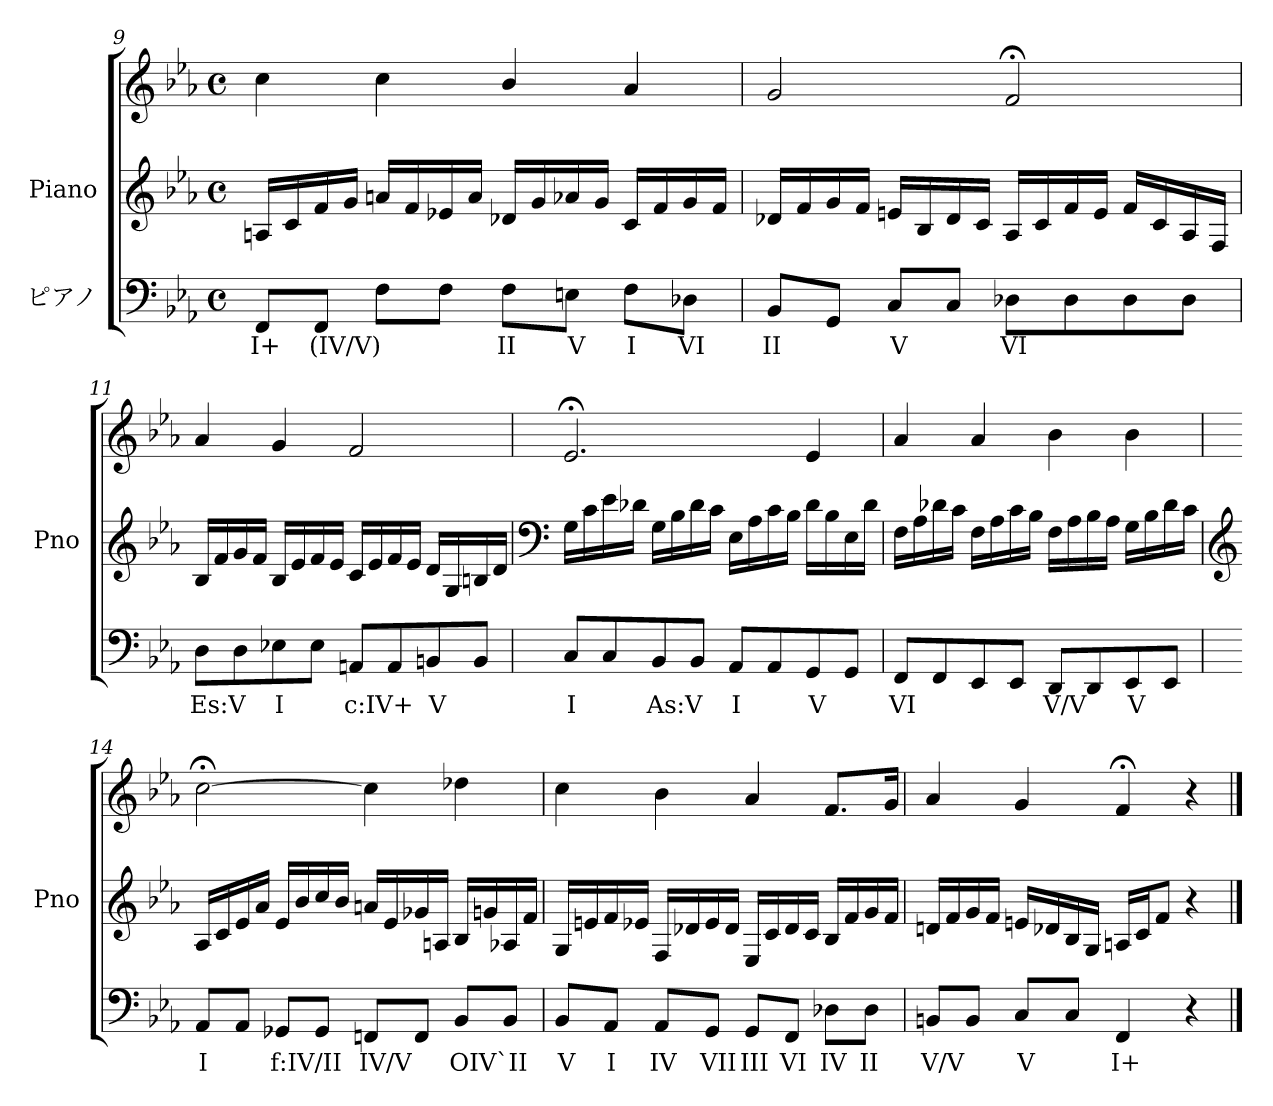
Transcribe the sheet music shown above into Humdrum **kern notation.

**kern	**text	**kern	**kern
*part2	*part2	*part1	*part1
*staff3	*staff3	*staff2	*staff1
*I"ピアノ	*	*I"Piano	*
*	*	*I'Pno	*
*clefF4	*	*clefG2	*clefG2
*k[b-e-a-]	*	*k[b-e-a-]	*k[b-e-a-]
*E-:	*	*E-:	*E-:
*M4/4	*	*M4/4	*M4/4
*met(c)	*	*met(c)	*met(c)
=9	=9	=9	=9
!	!LO:LY:b	!	!
8FF/L	I+	16An/LL	4cc\
.	.	16c/	.
!	!LO:LY:b	!	!
8FF/J	(IV/V)	16f/	.
.	.	16g/JJ	.
8F\L	.	16an/LL	4cc\
.	.	16f/	.
8F\J	.	16e-X/	.
.	.	16a/JJ	.
!	!LO:LY:b	!	!
8F\L	II	16d-X/LL	4b-/
.	.	16g/	.
!	!LO:LY:b	!	!
8En\J	V	16a-X/	.
.	.	16g/JJ	.
!	!LO:LY:b	!	!
8F\L	I	16c/LL	4a-/
.	.	16f/	.
!	!LO:LY:b	!	!
8D-X\J	VI	16g/	.
.	.	16f/JJ	.
!!LO:LB:g=z
=10	=10	=10	=10
!	!LO:LY:b	!	!
8BB-/L	II	16d-X/LL	2g/
.	.	16f/	.
8GG/J	.	16g/	.
.	.	16f/JJ	.
!	!LO:LY:b	!	!
8C/L	V	16en/LL	.
.	.	16B-/	.
8C/J	.	16d-/	.
.	.	16c/JJ	.
!	!LO:LY:b	!	!
8D-X\L	VI	16A-/LL	2f;/
.	.	16c/	.
8D-\	.	16f/	.
.	.	16e/JJ	.
8D-\	.	16f/LL	.
.	.	16c/	.
8D-\J	.	16A-/	.
.	.	16F/JJ	.
=11	=11	=11	=11
!	!LO:LY:b	!	!
8D\L	Es:V	16B-/LL	4a-/
.	.	16f/	.
8D\	.	16g/	.
.	.	16f/JJ	.
!	!LO:LY:b	!	!
8E-X\	I	16B-/LL	4g/
.	.	16e-/	.
8E-\J	.	16f/	.
.	.	16e-/JJ	.
!	!LO:LY:b	!	!
8AAn/L	c:IV+	16c/LL	2f/
.	.	16e-/	.
8AA/	.	16f/	.
.	.	16e-/JJ	.
!	!LO:LY:b	!	!
8BBn/	V	16d/LL	.
.	.	16G/	.
8BB/J	.	16Bn/	.
.	.	16d/JJ	.
!!LO:PB:g=z
=12	=12	=12	=12
*	*	*clefF4	*
!	!LO:LY:b	!	!
8C/L	I	16G\LL	2.e-;/
.	.	16c\	.
8C/	.	16e-\	.
.	.	16d-X\JJ	.
!	!LO:LY:b	!	!
8BB-/	As:V	16G\LL	.
.	.	16B-\	.
8BB-/J	.	16d-\	.
.	.	16c\JJ	.
!	!LO:LY:b	!	!
8AA-/L	I	16E-\LL	.
.	.	16A-\	.
8AA-/	.	16c\	.
.	.	16B-\JJ	.
!	!LO:LY:b	!	!
8GG/	V	16d-\LL	4e-/
.	.	16B-\	.
8GG/J	.	16E-\	.
.	.	16d-\JJ	.
=13	=13	=13	=13
!	!LO:LY:b	!	!
8FF/L	VI	16F\LL	4a-/
.	.	16A-\	.
8FF/	.	16d-X\	.
.	.	16c\JJ	.
8EE-/	.	16F\LL	4a-/
.	.	16A-\	.
8EE-/J	.	16c\	.
.	.	16B-\JJ	.
!	!LO:LY:b	!	!
8DD/L	V/V	16F\LL	4b-\
.	.	16A-\	.
8DD/	.	16B-\	.
.	.	16A-\JJ	.
!	!LO:LY:b	!	!
8EE-/	V	16G\LL	4b-\
.	.	16B-\	.
8EE-/J	.	16d-\	.
.	.	16c\JJ	.
=14	=14	=14	=14
*	*	*clefG2	*
!	!LO:LY:b	!	!
8AA-/L	I	16A-/LL	[2cc;<\
.	.	16c/	.
8AA-/J	.	16e-/	.
.	.	16a-/JJ	.
!	!LO:LY:b	!	!
8GG-X/L	f:IV/II	16e-/LL	.
.	.	16b-/	.
8GG-/J	.	16cc/	.
.	.	16b-/JJ	.
!	!LO:LY:b	!	!
8FFn/L	IV/V	16an/LL	4cc\]
.	.	16e-/	.
8FF/J	.	16g-X/	.
.	.	16An/JJ	.
!	!LO:LY:b	!	!
8BB-/L	OIV`II	16B-/LL	4dd-X\
.	.	16gn/	.
8BB-/J	.	16A-X/	.
.	.	16f/JJ	.
!!LO:LB:g=z
=15	=15	=15	=15
!	!LO:LY:b	!	!
8BB-/L	V	16G/LL	4cc\
.	.	16en/	.
!	!LO:LY:b	!	!
8AA-/J	I	16f/	.
.	.	16e-X/JJ	.
!	!LO:LY:b	!	!
8AA-/L	IV	16F/LL	4b-\
.	.	16d-X/	.
!	!LO:LY:b	!	!
8GG/J	VII	16e-/	.
.	.	16d-/JJ	.
!	!LO:LY:b	!	!
8GG/L	III	16E-/LL	4a-/
.	.	16c/	.
!	!LO:LY:b	!	!
8FF/J	VI	16d-/	.
.	.	16c/JJ	.
!	!LO:LY:b	!	!
8D-X\L	IV	16B-/LL	8.f/L
.	.	16f/	.
!	!LO:LY:b	!	!
8D-\J	II	16g/	.
.	.	16f/JJ	16g/Jk
=16	=16	=16	=16
!	!LO:LY:b	!	!
8BBn/L	V/V	16dn/LL	4a-/
.	.	16f/	.
8BB/J	.	16g/	.
.	.	16f/JJ	.
!	!LO:LY:b	!	!
8C/L	V	16en/LL	4g/
.	.	16d-X/	.
8C/J	.	16B-/	.
.	.	16G/JJ	.
!	!LO:LY:b	!	!
4FF/	I+	16An/LL	4f;/
.	.	16c/J	.
.	.	8f/J	.
4r	.	4r	4r
==	==	==	==
*-	*-	*-	*-
